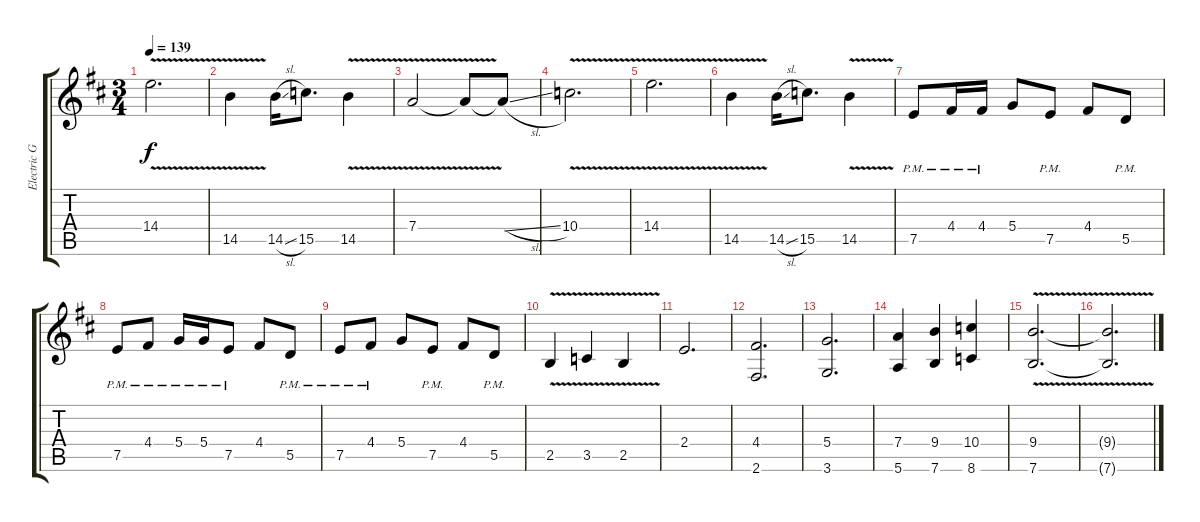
\track ("Electric Guitar" "Electric G") {instrument distortionguitar}
\staff {score tabs}
\tuning (E4 B3 G3 D3 A2 E2) {hide}
\ts (3 4)
\tempo 139
\clef g2
\ks d
14.4{v}.2{d dy f} |
14.5{v}.4 14.5{sl}.16 15.5.8{d} 14.5{v}.4 |
7.4{v}.2 7.4{t}.8 7.4{sl t}.8 |
10.4{v}.2{d} |
14.4{v}.2{d} |
14.5{v}.4 14.5{sl}.16 15.5.8{d} 14.5{v}.4 |
7.5{pm}.8 4.4{pm}.16 4.4{pm}.16 5.4.8 7.5{pm}.8 4.4.8 5.5{pm}.8 |
7.5{pm}.8 4.4{pm}.8 5.4{pm}.16 5.4{pm}.16 7.5{pm}.8 4.4.8 5.5{pm}.8 |
7.5{pm}.8 4.4{pm}.8 5.4.8 7.5{pm}.8 4.4.8 5.5{pm}.8 |
2.5{v}.4 3.5{v}.4 2.5{v}.4 |
2.4.2{d} |
(4.4 2.6).2{d} |
(5.4 3.6).2{d} |
(7.4 5.6).4 (9.4 7.6).4 (10.4 8.6).4 |
(9.4{v} 7.6{v}).2{d} |
(9.4{t} 7.6{t}).2{d}
